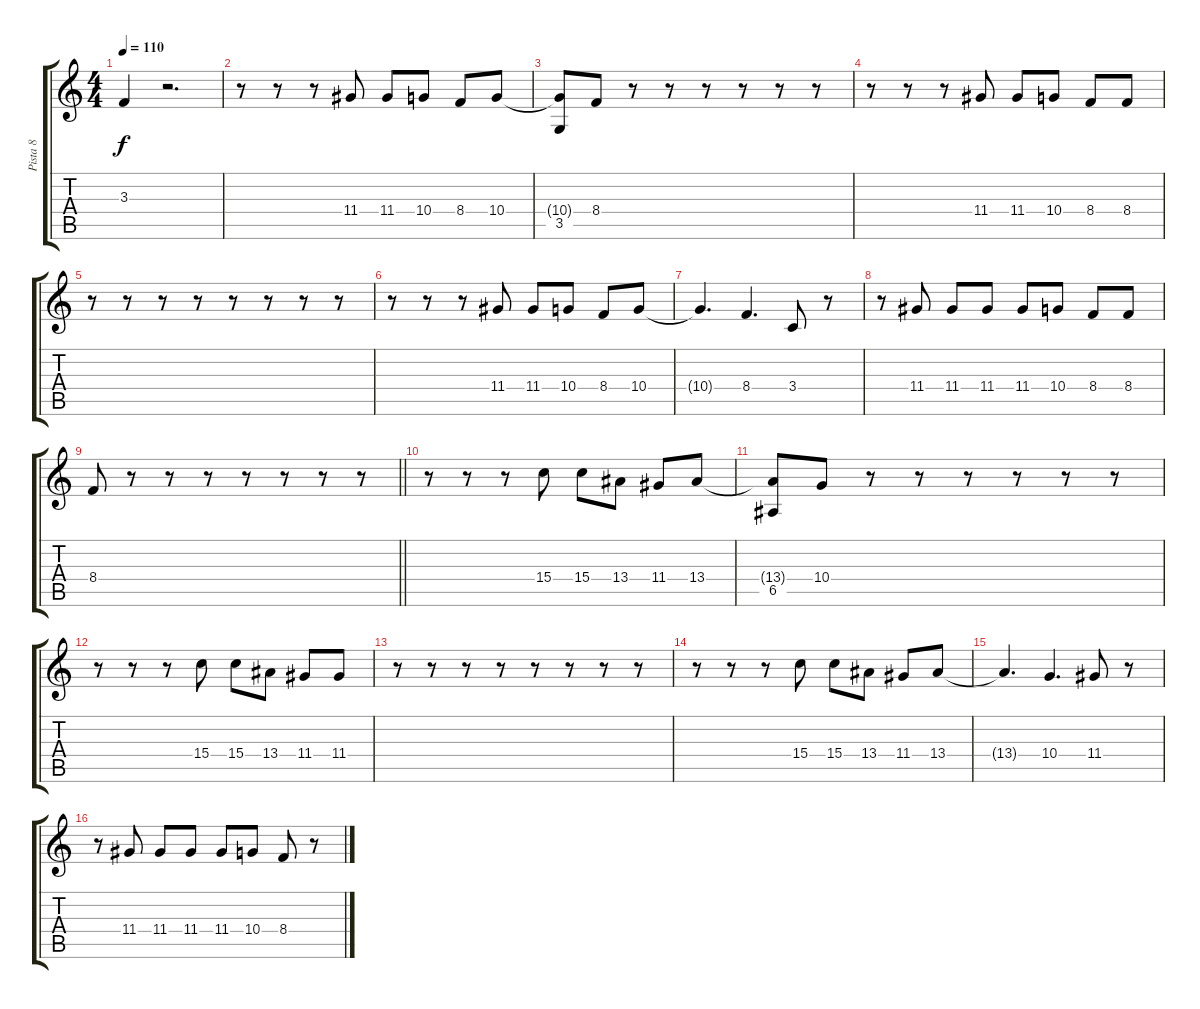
\track ("Pista 8" "Pista 8") {instrument acousticguitarsteel}
\staff {score tabs}
\tuning (B3 Gb3 D3 A2 E2 B1) {hide}
\ts (4 4)
\tempo 110
\clef g2
\ks c
3.3.4{dy f} r.2{d} |
r.8 r.8 r.8 11.4.8 11.4.8 10.4.8 8.4.8 10.4.8 |
(10.4{t} 3.5).8 8.4.8 r.8 r.8 r.8 r.8 r.8 r.8 |
r.8 r.8 r.8 11.4.8 11.4.8 10.4.8 8.4.8 8.4.8 |
r.8 r.8 r.8 r.8 r.8 r.8 r.8 r.8 |
r.8 r.8 r.8 11.4.8 11.4.8 10.4.8 8.4.8 10.4.8 |
10.4{t}.4{d} 8.4.4{d} 3.4.8 r.8 |
r.8 11.4.8 11.4.8 11.4.8 11.4.8 10.4.8 8.4.8 8.4.8 |
\barLineRight lightlight
8.4.8 r.8 r.8 r.8 r.8 r.8 r.8 r.8 |
r.8 r.8 r.8 15.4.8 15.4.8 13.4.8 11.4.8 13.4.8 |
(13.4{t} 6.5).8 10.4.8 r.8 r.8 r.8 r.8 r.8 r.8 |
r.8 r.8 r.8 15.4.8 15.4.8 13.4.8 11.4.8 11.4.8 |
r.8 r.8 r.8 r.8 r.8 r.8 r.8 r.8 |
r.8 r.8 r.8 15.4.8 15.4.8 13.4.8 11.4.8 13.4.8 |
13.4{t}.4{d} 10.4.4{d} 11.4.8 r.8 |
r.8 11.4.8 11.4.8 11.4.8 11.4.8 10.4.8 8.4.8 r.8
